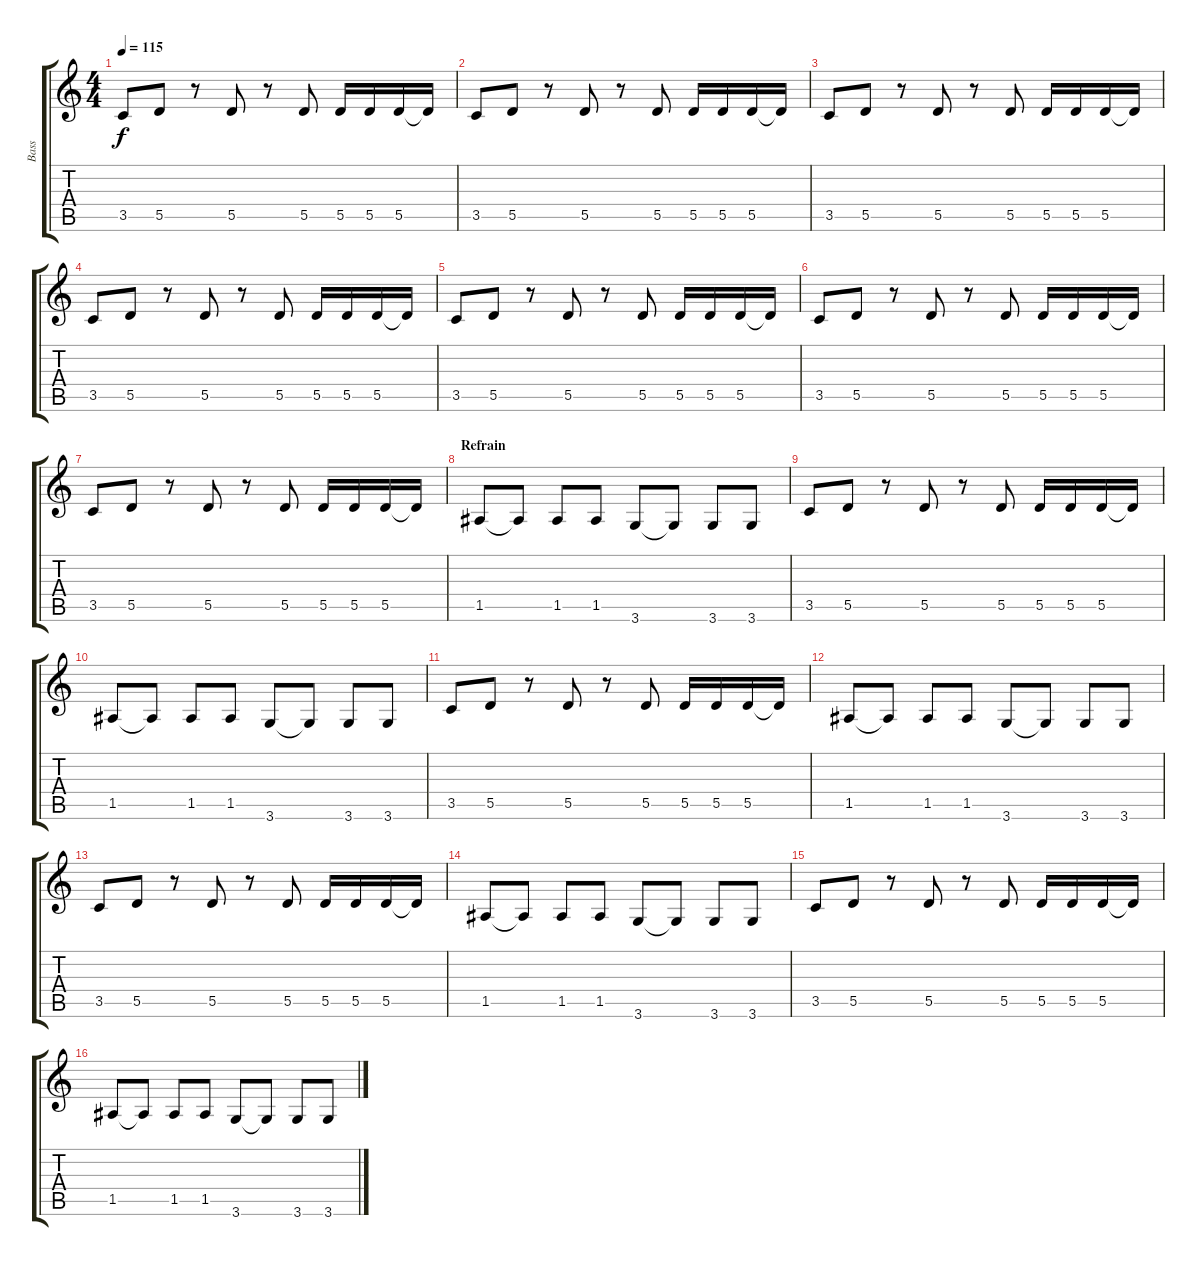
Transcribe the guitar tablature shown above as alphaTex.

\track ("Bass" "Bass") {instrument electricbassfinger}
\staff {score tabs}
\tuning (E4 B3 G3 D3 A2 E2) {hide}
\ts (4 4)
\tempo 115
\clef g2
\ks c
3.5.8{dy f} 5.5.8 r.8 5.5.8 r.8 5.5.8 5.5.16 5.5.16 5.5.16 5.5{t}.16 |
3.5.8{volume 10} 5.5.8 r.8 5.5.8 r.8 5.5.8 5.5.16 5.5.16 5.5.16 5.5{t}.16 |
3.5.8 5.5.8 r.8 5.5.8 r.8 5.5.8 5.5.16 5.5.16 5.5.16 5.5{t}.16 |
3.5.8{volume 10} 5.5.8 r.8 5.5.8 r.8 5.5.8 5.5.16 5.5.16 5.5.16 5.5{t}.16 |
3.5.8 5.5.8 r.8 5.5.8 r.8 5.5.8 5.5.16 5.5.16 5.5.16 5.5{t}.16 |
3.5.8{volume 10} 5.5.8 r.8 5.5.8 r.8 5.5.8 5.5.16 5.5.16 5.5.16 5.5{t}.16 |
3.5.8 5.5.8 r.8 5.5.8 r.8 5.5.8 5.5.16 5.5.16 5.5.16 5.5{t}.16 |
\section ("" "Refrain")
1.5.8{volume 10} 1.5{t}.8 1.5.8 1.5.8 3.6.8 3.6{t}.8 3.6.8 3.6.8 |
3.5.8 5.5.8 r.8 5.5.8 r.8 5.5.8 5.5.16 5.5.16 5.5.16 5.5{t}.16 |
1.5.8{volume 10} 1.5{t}.8 1.5.8 1.5.8 3.6.8 3.6{t}.8 3.6.8 3.6.8 |
3.5.8 5.5.8 r.8 5.5.8 r.8 5.5.8 5.5.16 5.5.16 5.5.16 5.5{t}.16 |
1.5.8{volume 10} 1.5{t}.8 1.5.8 1.5.8 3.6.8 3.6{t}.8 3.6.8 3.6.8 |
3.5.8 5.5.8 r.8 5.5.8 r.8 5.5.8 5.5.16 5.5.16 5.5.16 5.5{t}.16 |
1.5.8 1.5{t}.8 1.5.8 1.5.8 3.6.8 3.6{t}.8 3.6.8 3.6.8 |
3.5.8 5.5.8 r.8 5.5.8 r.8 5.5.8 5.5.16 5.5.16 5.5.16 5.5{t}.16 |
1.5.8 1.5{t}.8 1.5.8 1.5.8 3.6.8 3.6{t}.8 3.6.8 3.6.8
